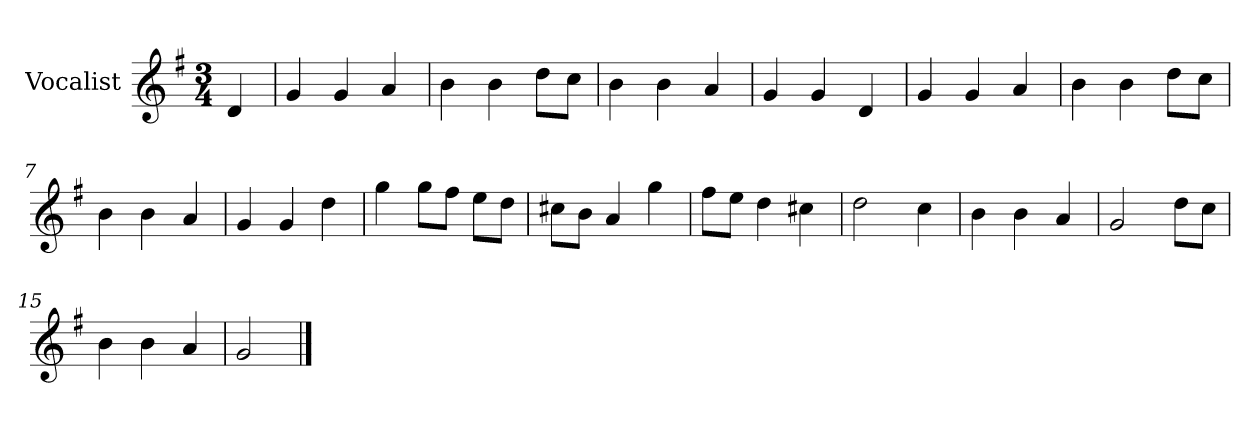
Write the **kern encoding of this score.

**kern
*part1
*staff1
*I"Vocalist
*k[f#]
*G:
*M3/4
=
4d
=1
4g
4g
4a
=2
4b
4b
8ddL
8ccJ
=3
4b
4b
4a
=4
4g
4g
4d
=5
4g
4g
4a
=6
4b
4b
8ddL
8ccJ
=7
4b
4b
4a
=8
4g
4g
4dd
=9
4gg
8ggL
8ff#J
8eeL
8ddJ
=10
8cc#XL
8bJ
4a
4gg
=11
8ff#L
8eeJ
4dd
4cc#X
=12
2dd
4cc
=13
4b
4b
4a
=14
2g
8ddL
8ccJ
=15
4b
4b
4a
=16
2g
==
*-
